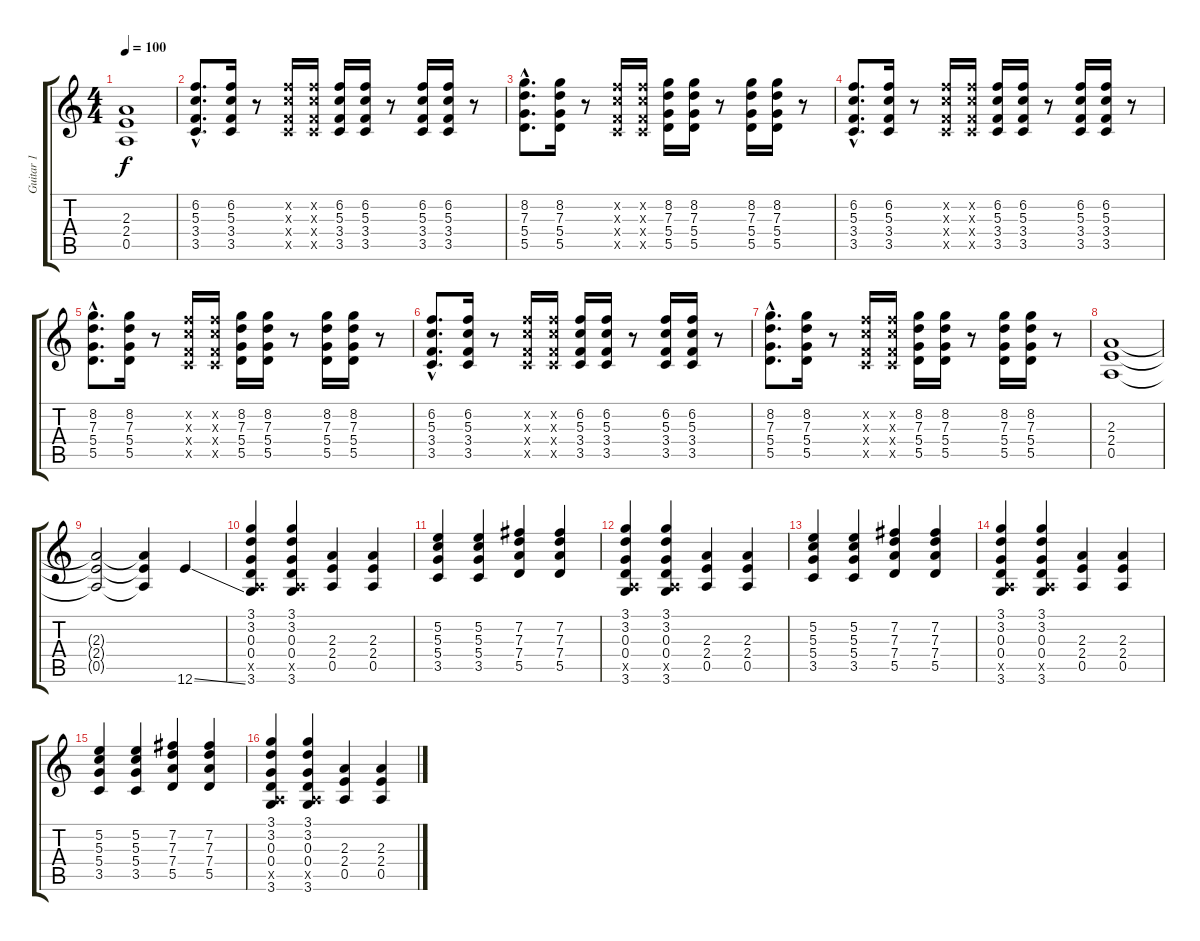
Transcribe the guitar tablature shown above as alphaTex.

\track ("Guitar 1" "Guitar 1") {instrument overdrivenguitar}
\staff {score tabs}
\tuning (E4 B3 G3 D3 A2 E2) {hide}
\ts (4 4)
\tempo 100
\clef g2
\ks c
(2.3{t} 2.4{t} 0.5{t}).1{dy f} |
(6.2{hac} 5.3{hac} 3.4{hac} 3.5{hac}).8{d} (6.2 5.3 3.4 3.5).16 r.8 (6.2{x} 5.3{x} 3.4{x} 3.5{x}).16 (6.2{x} 5.3{x} 3.4{x} 3.5{x}).16 (6.2 5.3 3.4 3.5).16 (6.2 5.3 3.4 3.5).16 r.8 (6.2 5.3 3.4 3.5).16 (6.2 5.3 3.4 3.5).16 r.8 |
(8.2{hac} 7.3{hac} 5.4{hac} 5.5{hac}).8{d} (8.2 7.3 5.4 5.5).16 r.8 (6.2{x} 5.3{x} 3.4{x} 3.5{x}).16 (6.2{x} 5.3{x} 3.4{x} 3.5{x}).16 (8.2 7.3 5.4 5.5).16 (8.2 7.3 5.4 5.5).16 r.8 (8.2 7.3 5.4 5.5).16 (8.2 7.3 5.4 5.5).16 r.8 |
(6.2{hac} 5.3{hac} 3.4{hac} 3.5{hac}).8{d} (6.2 5.3 3.4 3.5).16 r.8 (6.2{x} 5.3{x} 3.4{x} 3.5{x}).16 (6.2{x} 5.3{x} 3.4{x} 3.5{x}).16 (6.2 5.3 3.4 3.5).16 (6.2 5.3 3.4 3.5).16 r.8 (6.2 5.3 3.4 3.5).16 (6.2 5.3 3.4 3.5).16 r.8 |
(8.2{hac} 7.3{hac} 5.4{hac} 5.5{hac}).8{d} (8.2 7.3 5.4 5.5).16 r.8 (6.2{x} 5.3{x} 3.4{x} 3.5{x}).16 (6.2{x} 5.3{x} 3.4{x} 3.5{x}).16 (8.2 7.3 5.4 5.5).16 (8.2 7.3 5.4 5.5).16 r.8 (8.2 7.3 5.4 5.5).16 (8.2 7.3 5.4 5.5).16 r.8 |
(6.2{hac} 5.3{hac} 3.4{hac} 3.5{hac}).8{d} (6.2 5.3 3.4 3.5).16 r.8 (6.2{x} 5.3{x} 3.4{x} 3.5{x}).16 (6.2{x} 5.3{x} 3.4{x} 3.5{x}).16 (6.2 5.3 3.4 3.5).16 (6.2 5.3 3.4 3.5).16 r.8 (6.2 5.3 3.4 3.5).16 (6.2 5.3 3.4 3.5).16 r.8 |
(8.2{hac} 7.3{hac} 5.4{hac} 5.5{hac}).8{d} (8.2 7.3 5.4 5.5).16 r.8 (6.2{x} 5.3{x} 3.4{x} 3.5{x}).16 (6.2{x} 5.3{x} 3.4{x} 3.5{x}).16 (8.2 7.3 5.4 5.5).16 (8.2 7.3 5.4 5.5).16 r.8 (8.2 7.3 5.4 5.5).16 (8.2 7.3 5.4 5.5).16 r.8 |
(2.3 2.4 0.5).1 |
(2.3{t} 2.4{t} 0.5{t}).2 (2.3{t} 2.4{t} 0.5{t}).4 12.6{ss}.4 |
(3.1 3.2 0.3 0.4 0.5{x} 3.6).4 (3.1 3.2 0.3 0.4 0.5{x} 3.6).4 (2.3 2.4 0.5).4 (2.3 2.4 0.5).4 |
(5.2 5.3 5.4 3.5).4 (5.2 5.3 5.4 3.5).4 (7.2 7.3 7.4 5.5).4 (7.2 7.3 7.4 5.5).4 |
(3.1 3.2 0.3 0.4 0.5{x} 3.6).4 (3.1 3.2 0.3 0.4 0.5{x} 3.6).4 (2.3 2.4 0.5).4 (2.3 2.4 0.5).4 |
(5.2 5.3 5.4 3.5).4 (5.2 5.3 5.4 3.5).4 (7.2 7.3 7.4 5.5).4 (7.2 7.3 7.4 5.5).4 |
(3.1 3.2 0.3 0.4 0.5{x} 3.6).4 (3.1 3.2 0.3 0.4 0.5{x} 3.6).4 (2.3 2.4 0.5).4 (2.3 2.4 0.5).4 |
(5.2 5.3 5.4 3.5).4 (5.2 5.3 5.4 3.5).4 (7.2 7.3 7.4 5.5).4 (7.2 7.3 7.4 5.5).4 |
(3.1 3.2 0.3 0.4 0.5{x} 3.6).4 (3.1 3.2 0.3 0.4 0.5{x} 3.6).4 (2.3 2.4 0.5).4 (2.3 2.4 0.5).4
